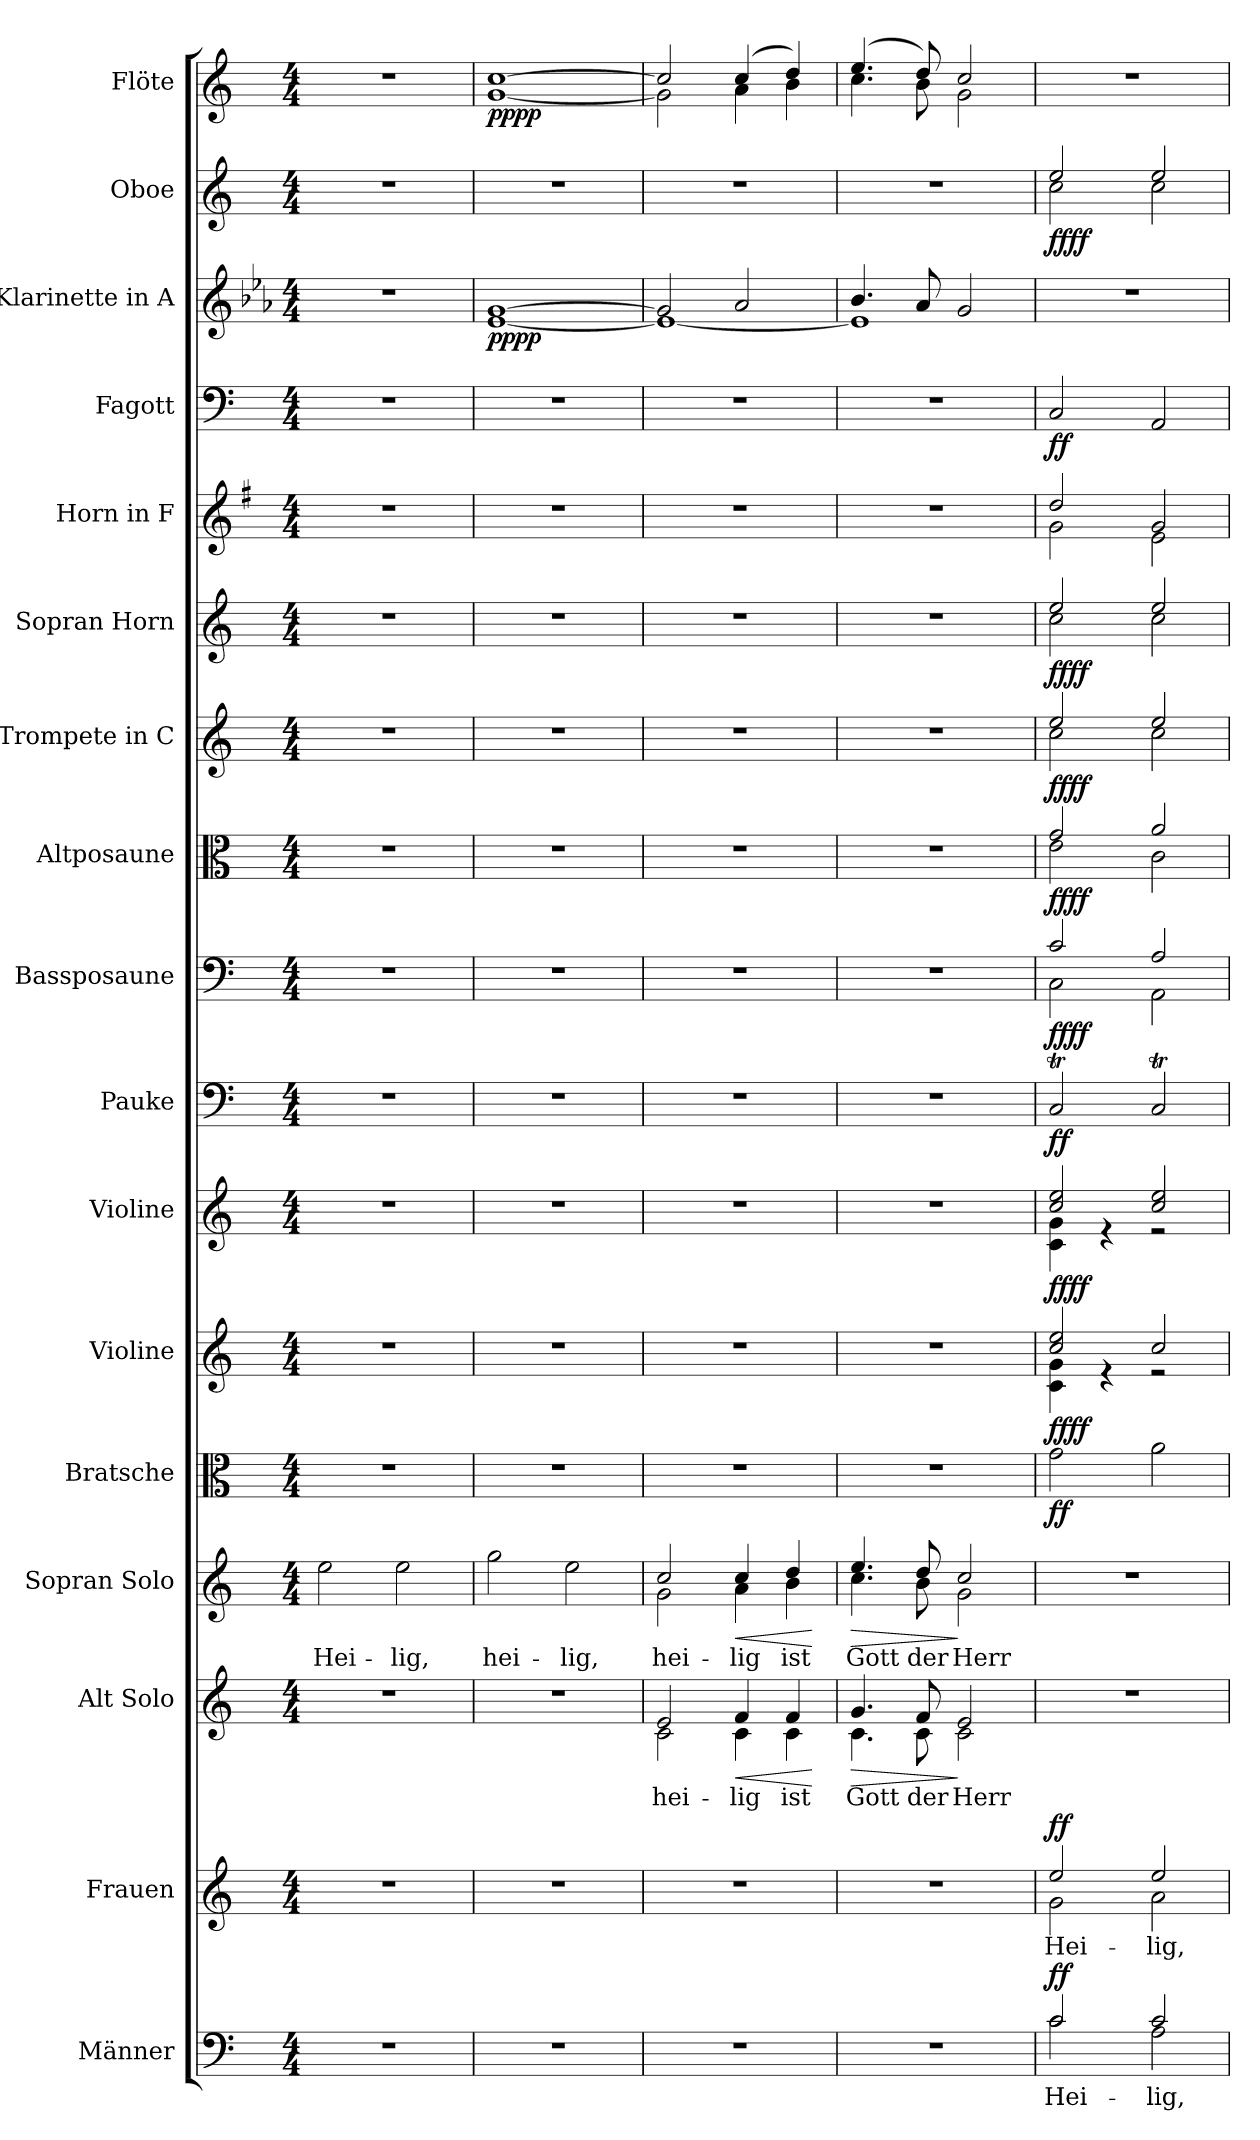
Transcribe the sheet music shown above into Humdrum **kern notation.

**kern	**text	**dynam	**kern	**text	**dynam	**kern	**text	**dynam	**kern	**text	**dynam	**kern	**dynam	**kern	**dynam	**kern	**dynam	**kern	**dynam	**kern	**dynam	**kern	**dynam	**kern	**dynam	**kern	**dynam	**kern	**kern	**dynam	**kern	**dynam	**kern	**dynam	**kern	**dynam
*part17	*part17	*part17	*part16	*part16	*part16	*part15	*part15	*part15	*part14	*part14	*part14	*part13	*part13	*part12	*part12	*part11	*part11	*part10	*part10	*part9	*part9	*part8	*part8	*part7	*part7	*part6	*part6	*part5	*part4	*part4	*part3	*part3	*part2	*part2	*part1	*part1
*staff17	*staff17	*staff17	*staff16	*staff16	*staff16	*staff15	*staff15	*staff15	*staff14	*staff14	*staff14	*staff13	*staff13	*staff12	*staff12	*staff11	*staff11	*staff10	*staff10	*staff9	*staff9	*staff8	*staff8	*staff7	*staff7	*staff6	*staff6	*staff5	*staff4	*staff4	*staff3	*staff3	*staff2	*staff2	*staff1	*staff1
*I"Männer	*	*	*I"Frauen	*	*	*I"Alt Solo	*	*	*I"Sopran Solo	*	*	*I"Bratsche	*	*I"Violine	*	*I"Violine	*	*I"Pauke	*	*I"Bassposaune	*	*I"Altposaune	*	*I"Trompete in C	*	*I"Sopran Horn	*	*I"Horn in F	*I"Fagott	*	*I"Klarinette in A	*	*I"Oboe	*	*I"Flöte	*
*I'M.	*	*	*	*	*	*I'A.	*	*	*I'S.	*	*	*I'Bra.	*	*I'Vl.	*	*I'Vl.	*	*I'Pk.	*	*I'B. Psn.	*	*I'A. Psn.	*	*	*	*I'S. Hn.	*	*	*I'Fgt.	*	*	*	*I'Ob.	*	*I'Fl.	*
*clefF4	*	*	*clefG2	*	*	*clefG2	*	*	*clefG2	*	*	*clefC3	*	*clefG2	*	*clefG2	*	*clefF4	*	*clefF4	*	*clefC3	*	*clefG2	*	*clefG2	*	*clefG2	*clefF4	*	*clefG2	*	*clefG2	*	*clefG2	*
*	*	*	*	*	*	*	*	*	*	*	*	*	*	*	*	*	*	*	*	*	*	*	*	*	*	*	*	*ITrd4c7	*	*	*ITrd2c3	*	*	*	*	*
*k[]	*	*	*k[]	*	*	*k[]	*	*	*k[]	*	*	*k[]	*	*k[]	*	*k[]	*	*k[]	*	*k[]	*	*k[]	*	*k[]	*	*k[]	*	*k[]	*k[]	*	*k[]	*	*k[]	*	*k[]	*
*M4/4	*	*	*M4/4	*	*	*M4/4	*	*	*M4/4	*	*	*M4/4	*	*M4/4	*	*M4/4	*	*M4/4	*	*M4/4	*	*M4/4	*	*M4/4	*	*M4/4	*	*M4/4	*M4/4	*	*M4/4	*	*M4/4	*	*M4/4	*
*MM72	*	*	*MM72	*	*	*MM72	*	*	*MM72	*	*	*MM72	*	*MM72	*	*MM72	*	*MM72	*	*MM72	*	*MM72	*	*MM72	*	*MM72	*	*MM72	*MM72	*	*MM72	*	*MM72	*	*MM72	*
=1	=1	=1	=1	=1	=1	=1	=1	=1	=1	=1	=1	=1	=1	=1	=1	=1	=1	=1	=1	=1	=1	=1	=1	=1	=1	=1	=1	=1	=1	=1	=1	=1	=1	=1	=1	=1
!	!	!	!	!	!	!	!	!	!	!LO:LY:b	!	!	!	!	!	!	!	!	!	!	!	!	!	!	!	!	!	!	!	!	!	!	!	!	!	!
1r	.	.	1r	.	.	1r	.	.	2ee\	Hei-	.	1r	.	1r	.	1r	.	1r	.	1r	.	1r	.	1r	.	1r	.	1r	1r	.	1r	.	1r	.	1r	.
!	!	!	!	!	!	!	!	!	!	!LO:LY:b	!	!	!	!	!	!	!	!	!	!	!	!	!	!	!	!	!	!	!	!	!	!	!	!	!	!
.	.	.	.	.	.	.	.	.	2ee\	-lig,	.	.	.	.	.	.	.	.	.	.	.	.	.	.	.	.	.	.	.	.	.	.	.	.	.	.
=2	=2	=2	=2	=2	=2	=2	=2	=2	=2	=2	=2	=2	=2	=2	=2	=2	=2	=2	=2	=2	=2	=2	=2	=2	=2	=2	=2	=2	=2	=2	=2	=2	=2	=2	=2	=2
!	!	!	!	!	!	!	!	!	!	!LO:LY:b	!	!	!	!	!	!	!	!	!	!	!	!	!	!	!	!	!	!	!	!	!	!LO:DY:b	!	!	!	!
*	*	*	*	*	*	*	*	*	*	*	*	*	*	*	*	*	*	*	*	*	*	*	*	*	*	*	*	*	*	*	*^	*	*	*	*^	*
!	!	!	!	!	!	!	!	!	!	!	!	!	!	!	!	!	!	!	!	!	!	!	!	!	!	!	!	!	!	!	!	!	!LO:DY:n=1:b	!	!	!	!	!LO:DY:b
!	!	!	!	!	!	!	!	!	!	!	!	!	!	!	!	!	!	!	!	!	!	!	!	!	!	!	!	!	!	!	!	!	!	!	!	!	!	!LO:DY:n=1:b
1r	.	.	1r	.	.	1r	.	.	2gg\	hei-	.	1r	.	1r	.	1r	.	1r	.	1r	.	1r	.	1r	.	1r	.	1r	1r	.	[1e	[1c	pp pp	1r	.	[1cc	[1g	pp pp
!	!	!	!	!	!	!	!	!	!	!LO:LY:b	!	!	!	!	!	!	!	!	!	!	!	!	!	!	!	!	!	!	!	!	!	!	!	!	!	!	!	!
.	.	.	.	.	.	.	.	.	2ee\	-lig,	.	.	.	.	.	.	.	.	.	.	.	.	.	.	.	.	.	.	.	.	.	.	.	.	.	.	.	.
=3	=3	=3	=3	=3	=3	=3	=3	=3	=3	=3	=3	=3	=3	=3	=3	=3	=3	=3	=3	=3	=3	=3	=3	=3	=3	=3	=3	=3	=3	=3	=3	=3	=3	=3	=3	=3	=3	=3
!	!	!	!	!	!	!	!LO:LY:b	!	!	!LO:LY:b	!	!	!	!	!	!	!	!	!	!	!	!	!	!	!	!	!	!	!	!	!	!	!	!	!	!	!	!
*	*	*	*	*	*	*^	*	*	*^	*	*	*	*	*	*	*	*	*	*	*	*	*	*	*	*	*	*	*	*	*	*	*	*	*	*	*	*	*
1r	.	.	1r	.	.	2e/	2c\	hei-	.	2cc/	2g\	hei-	.	1r	.	1r	.	1r	.	1r	.	1r	.	1r	.	1r	.	1r	.	1r	1r	.	2e/]	1c_	.	1r	.	2cc/]	2g\]	.
!	!	!	!	!	!	!	!	!LO:LY:b	!LO:HP:b	!	!	!LO:LY:b	!LO:HP:b	!	!	!	!	!	!	!	!	!	!	!	!	!	!	!	!	!	!	!	!	!	!	!	!	!	!	!
.	.	.	.	.	.	4f/	4c\	-lig	<	4cc/	4a\	-lig	<	.	.	.	.	.	.	.	.	.	.	.	.	.	.	.	.	.	.	.	2f/	.	.	.	.	(4cc/	4a\	.
!	!	!	!	!	!	!	!	!LO:LY:b	!	!	!	!LO:LY:b	!	!	!	!	!	!	!	!	!	!	!	!	!	!	!	!	!	!	!	!	!	!	!	!	!	!	!	!
.	.	.	.	.	.	4f/	4c\	ist	.	4dd/	4b\	ist	.	.	.	.	.	.	.	.	.	.	.	.	.	.	.	.	.	.	.	.	.	.	.	.	.	4dd/)	4b\	.
*	*	*	*	*	*	*v	*v	*	*	*	*	*	*	*	*	*	*	*	*	*	*	*	*	*	*	*	*	*	*	*	*	*	*v	*v	*	*	*	*v	*v	*
*	*	*	*	*	*	*	*	*	*v	*v	*	*	*	*	*	*	*	*	*	*	*	*	*	*	*	*	*	*	*	*	*	*	*	*	*	*	*
.	.	.	.	.	.	.	.	[	.	.	[	.	.	.	.	.	.	.	.	.	.	.	.	.	.	.	.	.	.	.	.	.	.	.	.	.
=4	=4	=4	=4	=4	=4	=4	=4	=4	=4	=4	=4	=4	=4	=4	=4	=4	=4	=4	=4	=4	=4	=4	=4	=4	=4	=4	=4	=4	=4	=4	=4	=4	=4	=4	=4	=4
!	!	!	!	!	!	!	!LO:LY:b	!LO:HP:b	!	!LO:LY:b	!LO:HP:b	!	!	!	!	!	!	!	!	!	!	!	!	!	!	!	!	!	!	!	!	!	!	!	!	!
*	*	*	*	*	*	*^	*	*	*^	*	*	*	*	*	*	*	*	*	*	*	*	*	*	*	*	*	*	*	*	*	*^	*	*	*	*^	*
1r	.	.	1r	.	.	4.g/	4.c\	Gott	>	4.ee/	4.cc\	Gott	>	1r	.	1r	.	1r	.	1r	.	1r	.	1r	.	1r	.	1r	.	1r	1r	.	4.g/	1c]	.	1r	.	(4.ee/	4.cc\	.
!	!	!	!	!	!	!	!	!LO:LY:b	!	!	!	!LO:LY:b	!	!	!	!	!	!	!	!	!	!	!	!	!	!	!	!	!	!	!	!	!	!	!	!	!	!	!	!
.	.	.	.	.	.	8f/	8c\	der	.	8dd/	8b\	der	.	.	.	.	.	.	.	.	.	.	.	.	.	.	.	.	.	.	.	.	8f/	.	.	.	.	8dd/)	8b\	.
!	!	!	!	!	!	!	!	!LO:LY:b	!	!	!	!LO:LY:b	!	!	!	!	!	!	!	!	!	!	!	!	!	!	!	!	!	!	!	!	!	!	!	!	!	!	!	!
.	.	.	.	.	.	2e/	2c\	Herr	]	2cc/	2g\	Herr	]	.	.	.	.	.	.	.	.	.	.	.	.	.	.	.	.	.	.	.	2e/	.	.	.	.	2cc/	2g\	.
*	*	*	*	*	*	*	*	*	*	*	*	*	*	*	*	*	*	*	*	*	*	*	*	*	*	*	*	*	*	*	*	*	*v	*v	*	*	*	*	*	*
=5	=5	=5	=5	=5	=5	=5	=5	=5	=5	=5	=5	=5	=5	=5	=5	=5	=5	=5	=5	=5	=5	=5	=5	=5	=5	=5	=5	=5	=5	=5	=5	=5	=5	=5	=5	=5	=5	=5	=5
!	!LO:LY:b	!LO:DY:b	!	!LO:LY:b	!	!	!	!	!	!	!	!	!	!	!	!	!	!	!	!	!	!	!	!	!	!	!	!	!	!	!	!	!	!	!	!	!	!	!
*^	*	*	*^	*	*	*	*	*	*	*	*	*	*	*	*	*^	*	*^	*	*	*	*^	*	*^	*	*^	*	*^	*	*^	*	*	*	*	*^	*	*	*	*
!	!	!	!LO:DY:n=1:b	!	!	!	!LO:DY:b	!	!	!	!	!	!	!	!	!	!	!	!	!	!	!	!	!	!	!	!	!	!	!	!	!	!	!	!	!	!	!	!	!	!	!	!	!	!	!	!	!	!
!	!	!	!	!	!	!	!LO:DY:n=1:b	!	!	!	!	!	!	!	!	!	!LO:DY:b	!	!	!LO:DY:b	!	!	!	!	!	!	!	!	!	!	!	!	!	!	!	!	!	!	!	!	!	!	!	!	!	!	!	!	!
!	!	!	!	!	!	!	!	!	!	!	!	!	!	!	!	!	!	!	!	!LO:DY:n=1:b	!	!	!LO:DY:b	!	!	!	!	!	!	!	!	!	!	!	!	!	!	!	!	!	!	!	!	!	!	!	!	!	!
!	!	!	!	!	!	!	!	!	!	!	!	!	!	!	!	!	!	!	!	!	!	!	!LO:DY:n=1:b	!	!LO:DY:b	!	!	!LO:DY:b	!	!	!	!	!	!	!	!	!	!	!	!	!	!	!	!	!	!	!	!	!
!	!	!	!	!	!	!	!	!	!	!	!	!	!	!	!	!	!	!	!	!	!	!	!	!	!	!	!	!LO:DY:n=1:b	!	!	!LO:DY:b	!	!	!	!	!	!	!	!	!	!	!	!	!	!	!	!	!	!
!	!	!	!	!	!	!	!	!	!	!	!	!	!	!	!	!	!	!	!	!	!	!	!	!	!	!	!	!	!	!	!LO:DY:n=1:b	!	!	!LO:DY:b	!	!	!	!	!	!	!	!	!	!	!	!	!	!	!
!	!	!	!	!	!	!	!	!	!	!	!	!	!	!	!	!	!	!	!	!	!	!	!	!	!	!	!	!	!	!	!	!	!	!LO:DY:n=1:b	!	!	!LO:DY:b	!	!	!	!	!	!	!	!	!	!	!	!
!	!	!	!	!	!	!	!	!	!	!	!	!	!	!	!	!	!	!	!	!	!	!	!	!	!	!	!	!	!	!	!	!	!	!	!	!	!LO:DY:n=1:b	!	!	!	!LO:DY:b	!	!	!	!	!LO:DY:b	!	!	!
!	!	!	!	!	!	!	!	!	!	!	!	!	!	!	!	!	!	!	!	!	!	!	!	!	!	!	!	!	!	!	!	!	!	!	!	!	!	!	!	!	!	!	!	!	!	!LO:DY:n=1:b	!	!	!
*	*	*	*	*	*	*	*	*v	*v	*	*	*	*	*	*	*	*	*	*	*	*	*	*	*	*	*	*	*	*	*	*	*	*	*	*	*	*	*	*	*	*	*	*	*	*	*	*v	*v	*
*	*	*	*	*	*	*	*	*	*	*	*v	*v	*	*	*	*	*	*	*	*	*	*	*	*	*	*	*	*	*	*	*	*	*	*	*	*	*	*	*	*	*	*	*	*	*	*	*
2c/	2c\	Hei-	f f	2ee/	2g\	Hei-	f f	1r	.	.	1r	.	.	2g\	ff	2cc/ 2ee/	4c\ 4g\	ff ff	2cc/ 2ee/	4c\ 4g\	ff ff	2CT/	ff	2c/	2C\	ff ff	2g/	2e\	ff ff	2ee/	2cc\	ff ff	2ee/	2cc\	ff ff	2g/	2c\	2C/	ff	1r	.	2ee/	2cc\	ff ff	1r	.
.	.	.	.	.	.	.	.	.	.	.	.	.	.	.	.	.	4r	.	.	4r	.	.	.	.	.	.	.	.	.	.	.	.	.	.	.	.	.	.	.	.	.	.	.	.	.	.
!	!	!LO:LY:b	!	!	!	!LO:LY:b	!	!	!	!	!	!	!	!	!	!	!	!	!	!	!	!	!	!	!	!	!	!	!	!	!	!	!	!	!	!	!	!	!	!	!	!	!	!	!	!
2c/	2A\	-lig,	.	2ee/	2a\	-lig,	.	.	.	.	.	.	.	2a\	.	2cc/	2r	.	2cc/ 2ee/	2r	.	2CT/	.	2A/	2AA\	.	2a/	2c\	.	2ee/	2cc\	.	2ee/	2cc\	.	2c/	2A\	2AA/	.	.	.	2ee/	2cc\	.	.	.
*v	*v	*	*	*	*	*	*	*	*	*	*	*	*	*	*	*v	*v	*	*v	*v	*	*	*	*v	*v	*	*v	*v	*	*v	*v	*	*v	*v	*	*v	*v	*	*	*	*	*v	*v	*	*	*
*	*	*	*v	*v	*	*	*	*	*	*	*	*	*	*	*	*	*	*	*	*	*	*	*	*	*	*	*	*	*	*	*	*	*	*	*	*	*
=	=	=	=	=	=	=	=	=	=	=	=	=	=	=	=	=	=	=	=	=	=	=	=	=	=	=	=	=	=	=	=	=	=	=	=	=
*-	*-	*-	*-	*-	*-	*-	*-	*-	*-	*-	*-	*-	*-	*-	*-	*-	*-	*-	*-	*-	*-	*-	*-	*-	*-	*-	*-	*-	*-	*-	*-	*-	*-	*-	*-	*-
